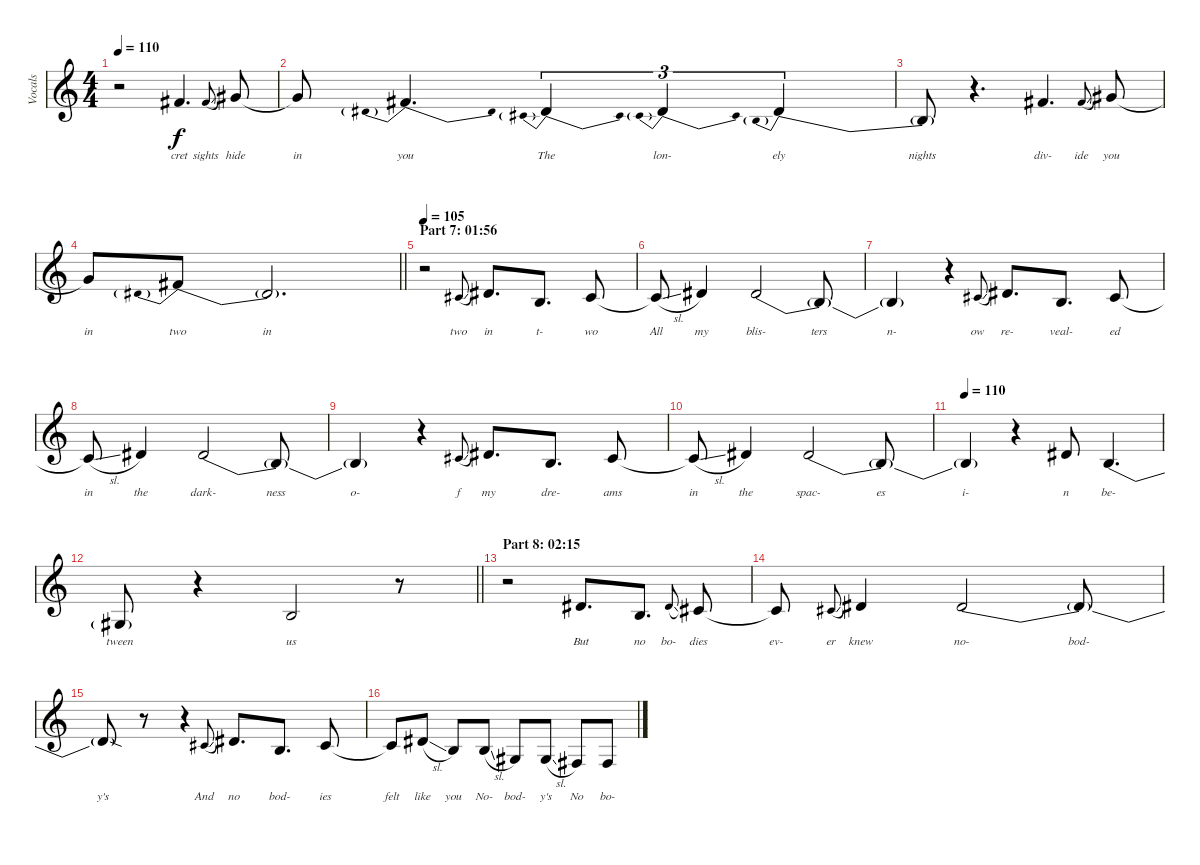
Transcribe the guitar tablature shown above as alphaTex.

\track ("Vocals" "Vocals") {instrument tenorsax}
\staff {score}
\tuning (Eb4 Bb3 Gb3 Db3 Ab2 Eb2) {hide}
\ts (4 4)
\tempo 110
\clef g2
\ks c
r.2{dy f} 12.3.4{d lyrics (0 "cret") lyrics (1 "") lyrics (2 "") lyrics (3 "") lyrics (4 "")} 12.3{sl}.8{lyrics (0 "sights") lyrics (1 "") lyrics (2 "") lyrics (3 "") lyrics (4 "") gr onbeat} 14.3.8{lyrics (0 "hide") lyrics (1 "") lyrics (2 "") lyrics (3 "") lyrics (4 "")} |
14.3{t}.8{lyrics (0 "in") lyrics (1 "") lyrics (2 "") lyrics (3 "") lyrics (4 "")} 9.3{be (prebendrelease 0 6 60 0)}.4{d lyrics (0 "you") lyrics (1 "") lyrics (2 "") lyrics (3 "") lyrics (4 "")} 7.3{be (prebendrelease 0 4 60 0)}.4{tu (3 2) lyrics (0 "The") lyrics (1 "") lyrics (2 "") lyrics (3 "") lyrics (4 "")} 7.3{be (prebendrelease 0 4 60 0)}.4{tu (3 2) lyrics (0 "lon-") lyrics (1 "") lyrics (2 "") lyrics (3 "") lyrics (4 "")} 5.3{be (prebendrelease 0 8 60 0)}.4{tu (3 2) lyrics (0 "ely") lyrics (1 "") lyrics (2 "") lyrics (3 "") lyrics (4 "")} |
5.3{t}.8{lyrics (0 "nights") lyrics (1 "") lyrics (2 "") lyrics (3 "") lyrics (4 "")} r.4{d} 12.3.4{d lyrics (0 "div-") lyrics (1 "") lyrics (2 "") lyrics (3 "") lyrics (4 "")} 12.3{sl}.8{lyrics (0 "ide") lyrics (1 "") lyrics (2 "") lyrics (3 "") lyrics (4 "") gr onbeat} 14.3.8{lyrics (0 "you") lyrics (1 "") lyrics (2 "") lyrics (3 "") lyrics (4 "")} |
\barLineRight lightlight
14.3{t}.8{lyrics (0 "in") lyrics (1 "") lyrics (2 "") lyrics (3 "") lyrics (4 "")} 9.3{be (prebendrelease 0 6 60 0)}.8{lyrics (0 "two") lyrics (1 "") lyrics (2 "") lyrics (3 "") lyrics (4 "")} 9.3{t}.2{d lyrics (0 "in") lyrics (1 "") lyrics (2 "") lyrics (3 "") lyrics (4 "")} |
\section ("" "Part 7: 01:56")
\tempo 105
r.2 7.3{sl}.8{lyrics (0 "two") lyrics (1 "") lyrics (2 "") lyrics (3 "") lyrics (4 "") gr onbeat} 9.3.8{d lyrics (0 "in") lyrics (1 "") lyrics (2 "") lyrics (3 "") lyrics (4 "")} 5.3.8{d lyrics (0 "t-") lyrics (1 "") lyrics (2 "") lyrics (3 "") lyrics (4 "")} 7.3.8{lyrics (0 "wo") lyrics (1 "") lyrics (2 "") lyrics (3 "") lyrics (4 "")} |
7.3{sl t}.8{lyrics (0 "All") lyrics (1 "") lyrics (2 "") lyrics (3 "") lyrics (4 "")} 9.3.4{lyrics (0 "my") lyrics (1 "") lyrics (2 "") lyrics (3 "") lyrics (4 "")} 5.3{be (custom 0 8 5 10 10 10 15 8 30 8 60 0)}.2{lyrics (0 "blis-") lyrics (1 "") lyrics (2 "") lyrics (3 "") lyrics (4 "")} 5.3{t}.8{lyrics (0 "ters") lyrics (1 "") lyrics (2 "") lyrics (3 "") lyrics (4 "")} |
5.3{t}.4{lyrics (0 "n-") lyrics (1 "") lyrics (2 "") lyrics (3 "") lyrics (4 "")} r.4 7.3{sl}.8{lyrics (0 "ow") lyrics (1 "") lyrics (2 "") lyrics (3 "") lyrics (4 "") gr onbeat} 9.3.8{d lyrics (0 "re-") lyrics (1 "") lyrics (2 "") lyrics (3 "") lyrics (4 "")} 5.3.8{d lyrics (0 "veal-") lyrics (1 "") lyrics (2 "") lyrics (3 "") lyrics (4 "")} 7.3.8{lyrics (0 "ed") lyrics (1 "") lyrics (2 "") lyrics (3 "") lyrics (4 "")} |
7.3{sl t}.8{lyrics (0 "in") lyrics (1 "") lyrics (2 "") lyrics (3 "") lyrics (4 "")} 9.3.4{lyrics (0 "the") lyrics (1 "") lyrics (2 "") lyrics (3 "") lyrics (4 "")} 5.3{be (custom 0 8 5 10 10 10 15 8 30 8 60 0)}.2{lyrics (0 "dark-") lyrics (1 "") lyrics (2 "") lyrics (3 "") lyrics (4 "")} 5.3{t}.8{lyrics (0 "ness") lyrics (1 "") lyrics (2 "") lyrics (3 "") lyrics (4 "")} |
5.3{t}.4{lyrics (0 "o-") lyrics (1 "") lyrics (2 "") lyrics (3 "") lyrics (4 "")} r.4 7.3{sl}.8{lyrics (0 "f") lyrics (1 "") lyrics (2 "") lyrics (3 "") lyrics (4 "") gr onbeat} 9.3.8{d lyrics (0 "my") lyrics (1 "") lyrics (2 "") lyrics (3 "") lyrics (4 "")} 5.3.8{d lyrics (0 "dre-") lyrics (1 "") lyrics (2 "") lyrics (3 "") lyrics (4 "")} 7.3.8{lyrics (0 "ams") lyrics (1 "") lyrics (2 "") lyrics (3 "") lyrics (4 "")} |
7.3{sl t}.8{lyrics (0 "in") lyrics (1 "") lyrics (2 "") lyrics (3 "") lyrics (4 "")} 9.3.4{lyrics (0 "the") lyrics (1 "") lyrics (2 "") lyrics (3 "") lyrics (4 "")} 5.3{be (custom 0 8 5 10 10 10 15 8 30 8 60 0)}.2{lyrics (0 "spac-") lyrics (1 "") lyrics (2 "") lyrics (3 "") lyrics (4 "")} 5.3{t}.8{lyrics (0 "es") lyrics (1 "") lyrics (2 "") lyrics (3 "") lyrics (4 "")} |
\tempo 110
5.3{t}.4{lyrics (0 "i-") lyrics (1 "") lyrics (2 "") lyrics (3 "") lyrics (4 "")} r.4 9.3.8{lyrics (0 "n") lyrics (1 "") lyrics (2 "") lyrics (3 "") lyrics (4 "")} 2.3{be (custom 0 6 25 6 50 0 60 0)}.4{d lyrics (0 "be-") lyrics (1 "") lyrics (2 "") lyrics (3 "") lyrics (4 "")} |
\barLineRight lightlight
2.3{t}.8{lyrics (0 "tween") lyrics (1 "") lyrics (2 "") lyrics (3 "") lyrics (4 "")} r.4 5.3.2{lyrics (0 "us") lyrics (1 "") lyrics (2 "") lyrics (3 "") lyrics (4 "")} r.8 |
\section ("" "Part 8: 02:15")
r.2 9.3{be (custom 0 0 10 0 15 2 60 2)}.8{d lyrics (0 "But") lyrics (1 "") lyrics (2 "") lyrics (3 "") lyrics (4 "")} 5.3.8{d lyrics (0 "no") lyrics (1 "") lyrics (2 "") lyrics (3 "") lyrics (4 "")} 9.3{sl}.8{lyrics (0 "bo-") lyrics (1 "") lyrics (2 "") lyrics (3 "") lyrics (4 "") gr onbeat} 7.3.8{lyrics (0 "dies") lyrics (1 "") lyrics (2 "") lyrics (3 "") lyrics (4 "")} |
7.3{t}.8{lyrics (0 "ev-") lyrics (1 "") lyrics (2 "") lyrics (3 "") lyrics (4 "")} 7.3{sl}.8{lyrics (0 "er") lyrics (1 "") lyrics (2 "") lyrics (3 "") lyrics (4 "") gr onbeat} 9.3.4{lyrics (0 "knew") lyrics (1 "") lyrics (2 "") lyrics (3 "") lyrics (4 "")} 9.3{be (custom 0 0 5 0 10 2 15 2 25 0 60 0)}.2{lyrics (0 "no-") lyrics (1 "") lyrics (2 "") lyrics (3 "") lyrics (4 "")} 9.3{t}.8{lyrics (0 "bod-") lyrics (1 "") lyrics (2 "") lyrics (3 "") lyrics (4 "")} |
9.3{sod t}.8{lyrics (0 "y's") lyrics (1 "") lyrics (2 "") lyrics (3 "") lyrics (4 "")} r.8 r.4 7.3{sl}.8{lyrics (0 "And") lyrics (1 "") lyrics (2 "") lyrics (3 "") lyrics (4 "") gr onbeat} 9.3.8{d lyrics (0 "no") lyrics (1 "") lyrics (2 "") lyrics (3 "") lyrics (4 "")} 5.3.8{d lyrics (0 "bod-") lyrics (1 "") lyrics (2 "") lyrics (3 "") lyrics (4 "")} 7.3.8{lyrics (0 "ies") lyrics (1 "") lyrics (2 "") lyrics (3 "") lyrics (4 "")} |
7.3{t}.8{lyrics (0 "felt") lyrics (1 "") lyrics (2 "") lyrics (3 "") lyrics (4 "")} 9.3{sl}.8{lyrics (0 "like") lyrics (1 "") lyrics (2 "") lyrics (3 "") lyrics (4 "")} 5.3.8{lyrics (0 "you") lyrics (1 "") lyrics (2 "") lyrics (3 "") lyrics (4 "")} 5.3{sl}.8{lyrics (0 "No-") lyrics (1 "") lyrics (2 "") lyrics (3 "") lyrics (4 "")} 2.3.8{lyrics (0 "bod-") lyrics (1 "") lyrics (2 "") lyrics (3 "") lyrics (4 "")} 2.3{sl}.8{lyrics (0 "y's") lyrics (1 "") lyrics (2 "") lyrics (3 "") lyrics (4 "")} 0.3.8{lyrics (0 "No") lyrics (1 "") lyrics (2 "") lyrics (3 "") lyrics (4 "")} 0.3.8{lyrics (0 "bo-") lyrics (1 "") lyrics (2 "") lyrics (3 "") lyrics (4 "")}
